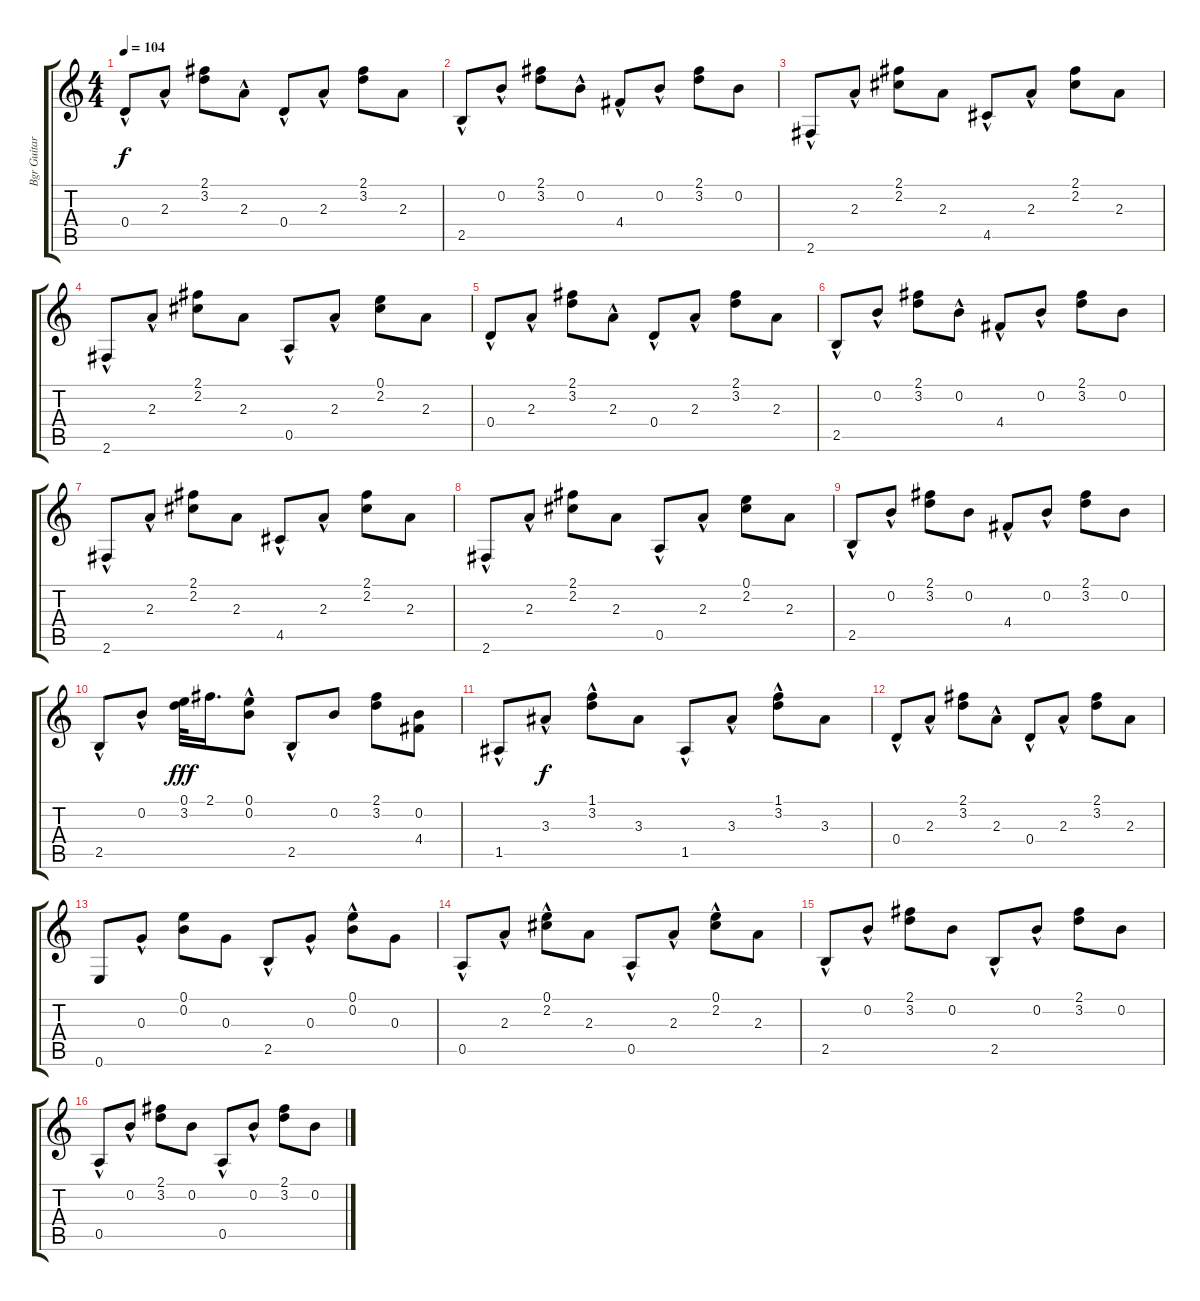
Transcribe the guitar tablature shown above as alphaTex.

\track ("Bgr Guitar" "Bgr Guitar") {instrument acousticguitarnylon}
\staff {score tabs}
\tuning (E4 B3 G3 D3 A2 E2) {hide}
\ts (4 4)
\tempo 104
\clef g2
\ks c
0.4{hac}.8{dy f instrument acousticguitarnylon} 2.3{hac}.8 (2.1 3.2).8 2.3{hac}.8 0.4{hac}.8 2.3{hac}.8 (2.1 3.2).8 2.3.8 |
2.5{hac}.8 0.2{hac}.8 (2.1 3.2).8 0.2{hac}.8 4.4{hac}.8 0.2{hac}.8 (2.1 3.2).8 0.2.8 |
2.6{hac}.8 2.3{hac}.8 (2.1 2.2).8 2.3.8 4.5{hac}.8 2.3{hac}.8 (2.1 2.2).8 2.3.8 |
2.6{hac}.8 2.3{hac}.8 (2.1 2.2).8 2.3.8 0.5{hac}.8 2.3{hac}.8 (0.1 2.2).8 2.3.8 |
0.4{hac}.8 2.3{hac}.8 (2.1 3.2).8 2.3{hac}.8 0.4{hac}.8 2.3{hac}.8 (2.1 3.2).8 2.3.8 |
2.5{hac}.8 0.2{hac}.8 (2.1 3.2).8 0.2{hac}.8 4.4{hac}.8 0.2{hac}.8 (2.1 3.2).8 0.2.8 |
2.6{hac}.8 2.3{hac}.8 (2.1 2.2).8 2.3.8 4.5{hac}.8 2.3{hac}.8 (2.1 2.2).8 2.3.8 |
2.6{hac}.8 2.3{hac}.8 (2.1 2.2).8 2.3.8 0.5{hac}.8 2.3{hac}.8 (0.1 2.2).8 2.3.8 |
2.5{hac}.8 0.2{hac}.8 (2.1 3.2).8 0.2.8 4.4{hac}.8 0.2{hac}.8 (2.1 3.2).8 0.2.8 |
2.5{hac}.8 0.2{hac}.8 (0.1 3.2).32{dy fff} 2.1.16{d} (0.1{hac} 0.2).8 2.5{hac}.8 0.2.8 (2.1 3.2).8 (0.2 4.4).8 |
1.5{hac}.8 3.3{hac}.8{dy f} (1.1{hac} 3.2{hac}).8 3.3.8 1.5{hac}.8 3.3{hac}.8 (1.1{hac} 3.2{hac}).8 3.3.8 |
0.4{hac}.8 2.3{hac}.8 (2.1 3.2).8 2.3{hac}.8 0.4{hac}.8 2.3{hac}.8 (2.1 3.2).8 2.3.8 |
0.6.8 0.3{hac}.8 (0.1 0.2).8 0.3.8 2.5{hac}.8 0.3{hac}.8 (0.1{hac} 0.2{hac}).8 0.3.8 |
0.5{hac}.8 2.3{hac}.8 (0.1{hac} 2.2{hac}).8 2.3.8 0.5{hac}.8 2.3{hac}.8 (0.1{hac} 2.2{hac}).8 2.3.8 |
2.5{hac}.8 0.2{hac}.8 (2.1 3.2).8 0.2.8 2.5{hac}.8 0.2{hac}.8 (2.1 3.2).8 0.2.8 |
0.5{hac}.8 0.2{hac}.8 (2.1 3.2).8 0.2.8 0.5{hac}.8 0.2{hac}.8 (2.1 3.2).8 0.2.8
